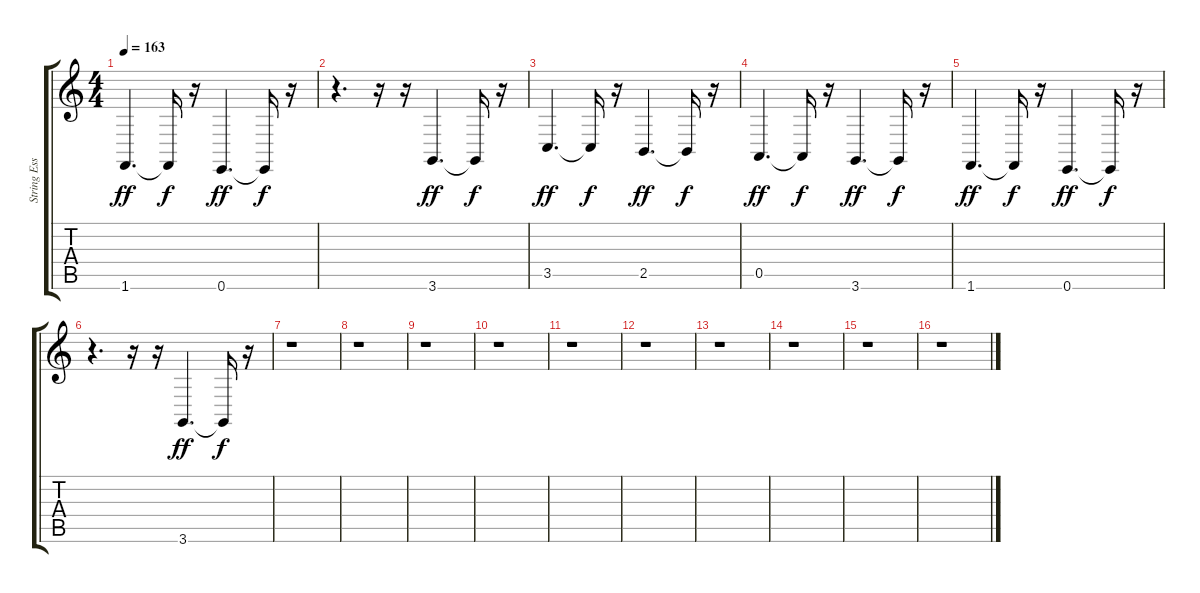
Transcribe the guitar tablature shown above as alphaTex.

\track ("String Essemble-2" "String Ess") {instrument acousticgrandpiano}
\staff {score tabs}
\tuning (E4 B3 G3 D3 A2 E2) {hide}
\ts (4 4)
\tempo 163
\clef g2
\ks c
1.6.4{d dy ff} 1.6{t}.16{dy f} r.16 0.6.4{d dy ff} 0.6{t}.16{dy f} r.16 |
r.4{d} r.16 r.16 3.6.4{d dy ff} 3.6{t}.16{dy f} r.16 |
3.5.4{d dy ff} 3.5{t}.16{dy f} r.16 2.5.4{d dy ff} 2.5{t}.16{dy f} r.16 |
0.5.4{d dy ff} 0.5{t}.16{dy f} r.16 3.6.4{d dy ff} 3.6{t}.16{dy f} r.16 |
1.6.4{d dy ff} 1.6{t}.16{dy f} r.16 0.6.4{d dy ff} 0.6{t}.16{dy f} r.16 |
r.4{d} r.16 r.16 3.6.4{d dy ff} 3.6{t}.16{dy f} r.16 |
r.1 |
r.1 |
r.1 |
r.1 |
r.1 |
r.1 |
r.1 |
r.1 |
r.1 |
r.1
